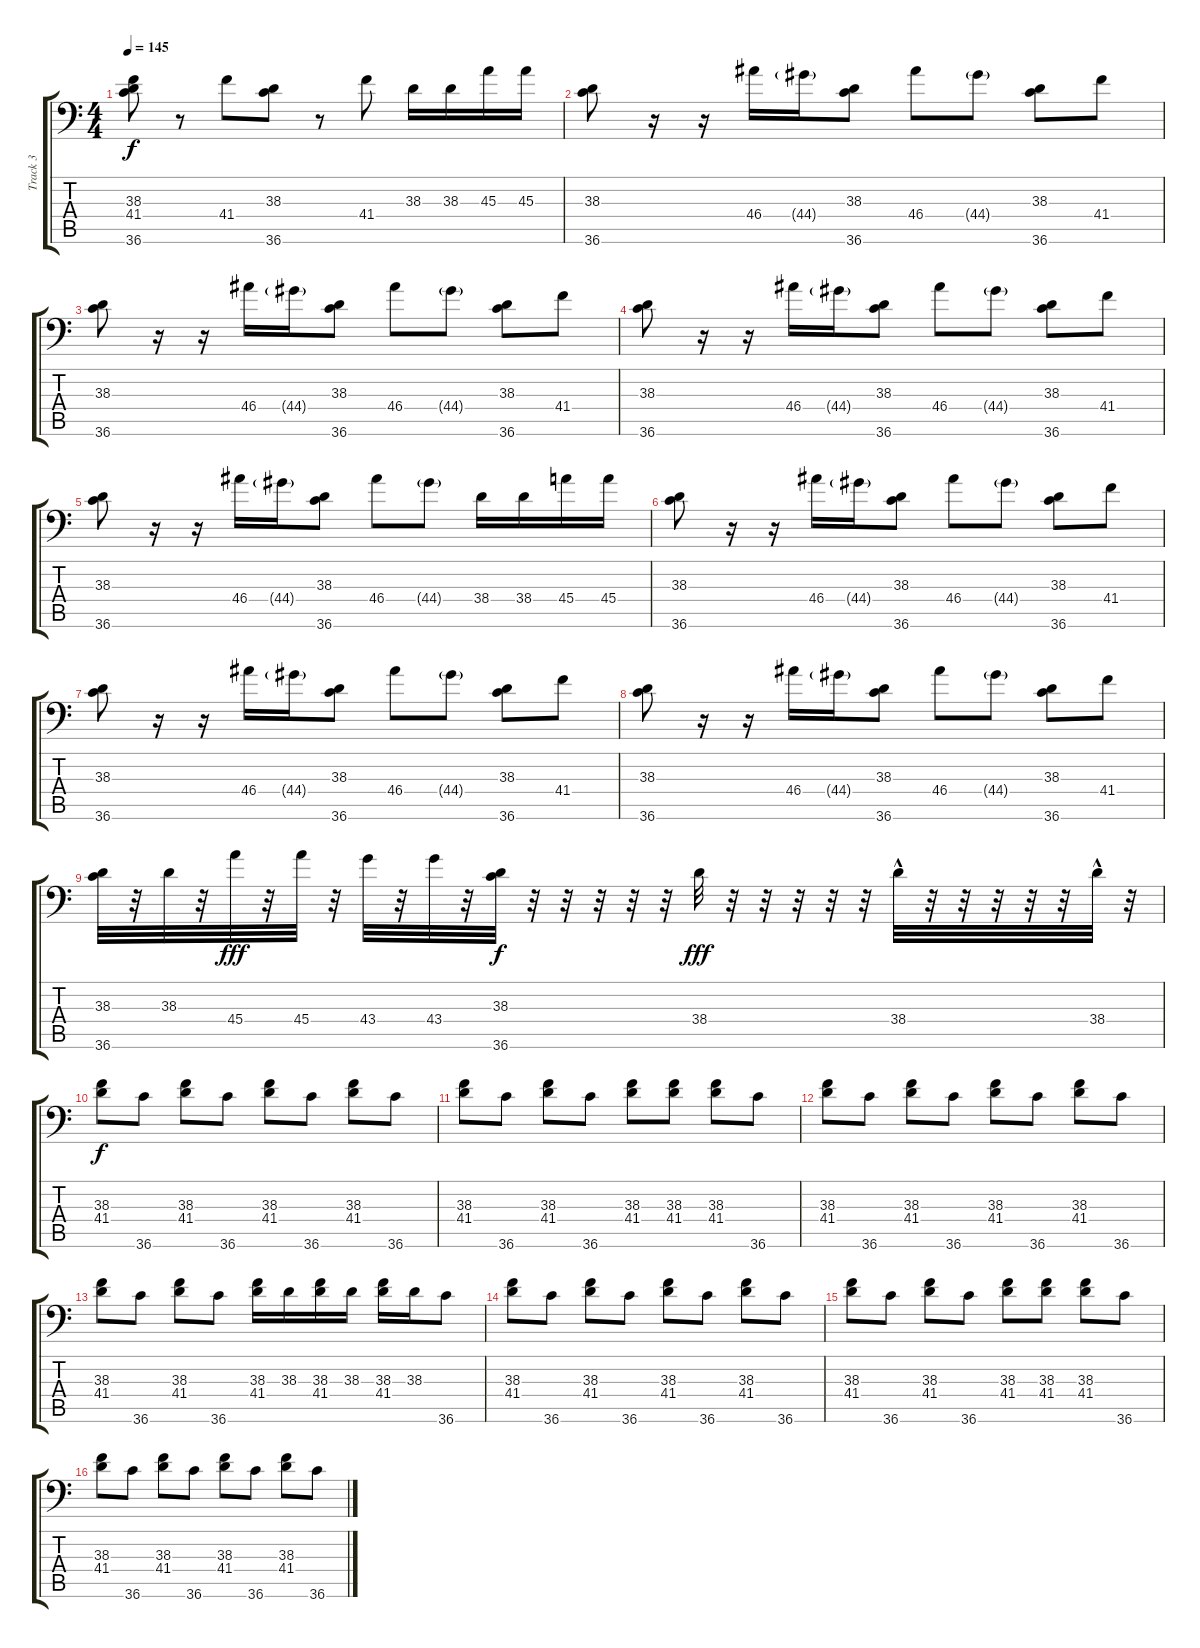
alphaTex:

\track ("Track 3" "Track 3") {instrument acousticgrandpiano}
\staff {score tabs}
\tuning (C-1 C-1 C-1 C-1 C-1 C-1) {hide}
\ts (4 4)
\tempo 145
\clef f4
\ks c
(38.3 41.4 36.6).8{dy f} r.8 41.4.8 (38.3 36.6).8 r.8 41.4.8 38.3.16 38.3.16 45.3.16 45.3.16 |
(38.3 36.6).8 r.16 r.16 46.4.16 44.4{g}.16 (38.3 36.6).8 46.4.8 44.4{g}.8 (38.3 36.6).8 41.4.8 |
(38.3 36.6).8 r.16 r.16 46.4.16 44.4{g}.16 (38.3 36.6).8 46.4.8 44.4{g}.8 (38.3 36.6).8 41.4.8 |
(38.3 36.6).8 r.16 r.16 46.4.16 44.4{g}.16 (38.3 36.6).8 46.4.8 44.4{g}.8 (38.3 36.6).8 41.4.8 |
(38.3 36.6).8 r.16 r.16 46.4.16 44.4{g}.16 (38.3 36.6).8 46.4.8 44.4{g}.8 38.4.16 38.4.16 45.4.16 45.4.16 |
(38.3 36.6).8 r.16 r.16 46.4.16 44.4{g}.16 (38.3 36.6).8 46.4.8 44.4{g}.8 (38.3 36.6).8 41.4.8 |
(38.3 36.6).8 r.16 r.16 46.4.16 44.4{g}.16 (38.3 36.6).8 46.4.8 44.4{g}.8 (38.3 36.6).8 41.4.8 |
(38.3 36.6).8 r.16 r.16 46.4.16 44.4{g}.16 (38.3 36.6).8 46.4.8 44.4{g}.8 (38.3 36.6).8 41.4.8 |
(38.3 36.6).32 r.32 38.3.32 r.32 45.4.32{dy fff} r.32 45.4.32 r.32 43.4.32 r.32 43.4.32 r.32 (38.3 36.6).32{dy f} r.32 r.32 r.32 r.32 r.32 38.4.32{dy fff} r.32 r.32 r.32 r.32 r.32 38.4{hac}.32 r.32 r.32 r.32 r.32 r.32 38.4{hac}.32 r.32 |
(38.3 41.4).8{dy f} 36.6.8 (38.3 41.4).8 36.6.8 (38.3 41.4).8 36.6.8 (38.3 41.4).8 36.6.8 |
(38.3 41.4).8 36.6.8 (38.3 41.4).8 36.6.8 (38.3 41.4).8 (38.3 41.4).8 (38.3 41.4).8 36.6.8 |
(38.3 41.4).8 36.6.8 (38.3 41.4).8 36.6.8 (38.3 41.4).8 36.6.8 (38.3 41.4).8 36.6.8 |
(38.3 41.4).8 36.6.8 (38.3 41.4).8 36.6.8 (38.3 41.4).16 38.3.16 (38.3 41.4).16 38.3.16 (38.3 41.4).16 38.3.16 36.6.8 |
(38.3 41.4).8 36.6.8 (38.3 41.4).8 36.6.8 (38.3 41.4).8 36.6.8 (38.3 41.4).8 36.6.8 |
(38.3 41.4).8 36.6.8 (38.3 41.4).8 36.6.8 (38.3 41.4).8 (38.3 41.4).8 (38.3 41.4).8 36.6.8 |
(38.3 41.4).8 36.6.8 (38.3 41.4).8 36.6.8 (38.3 41.4).8 36.6.8 (38.3 41.4).8 36.6.8
